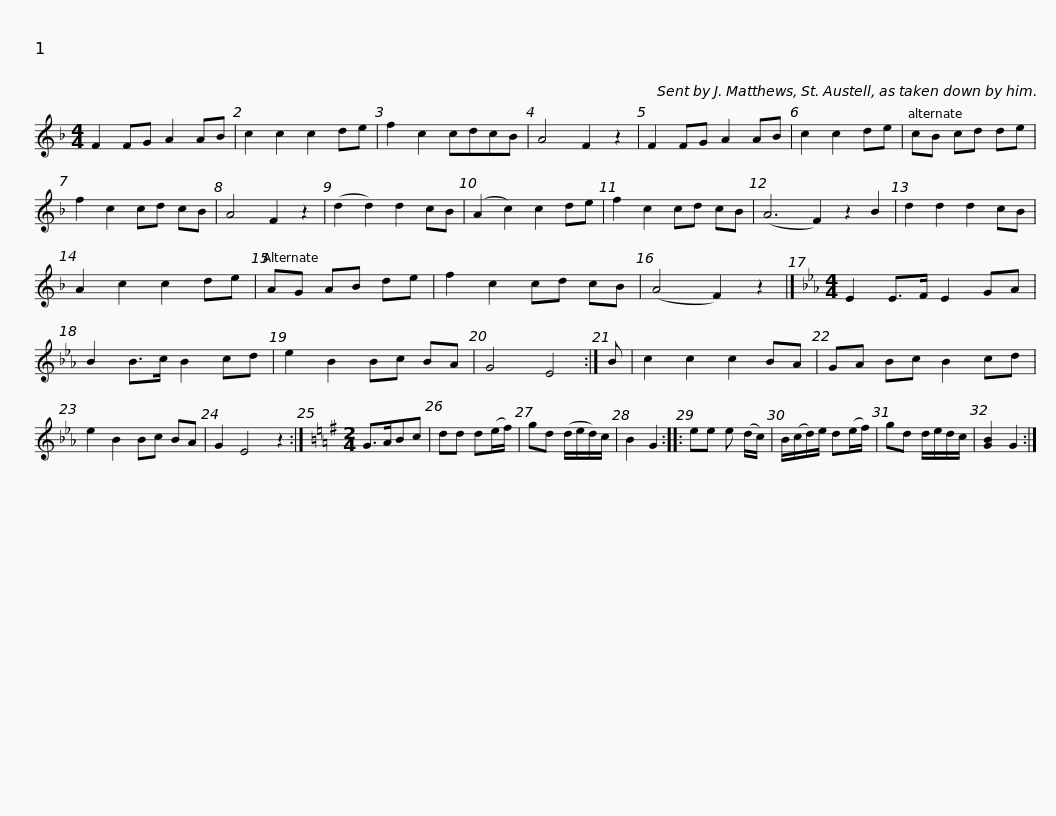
X:1
L:1/8
M:4/4
I:linebreak $
K:F
V:1 treble
V:1
 F2 FG A2 AB | c2 c2 c2 de | f2 c2 cdcB | A4 F2 z2 | F2 FG A2 AB | %5
 c2 c2 de | cB cd de | f2 c2 cd cB |$ A4 F2 z2 | (d2 d2) d2 cB | %10
 (A2 c2) c2 de | f2 c2 cd cB | (A6 F2) z2 B2 | d2 d2 d2 cB | A2 c2 c2 de | %15
 AG AB de |$ f2 c2 cd cB | (A4 F2) z2 |][K:Eb][M:4/4] E2 E>F E2 GA | B2 B>c B2 cd | %20
 e2 B2 Bc BA | G4 E4 :|$ B | c2 c2 c2 BA | GA Bc B2 cd | %25
 e2 B2 Bc BA | G2 E4 z2 :|[K:G][M:2/4] G>ABc | dd d(e/f/) | gd (d/e/d/)c/ | %30
 B2 G2 ::$ ee e (d/c/) | B/(c/d/)e/ d(e/f/) | gd d/e/d/c/ | [GB]2 G2 :| %35
